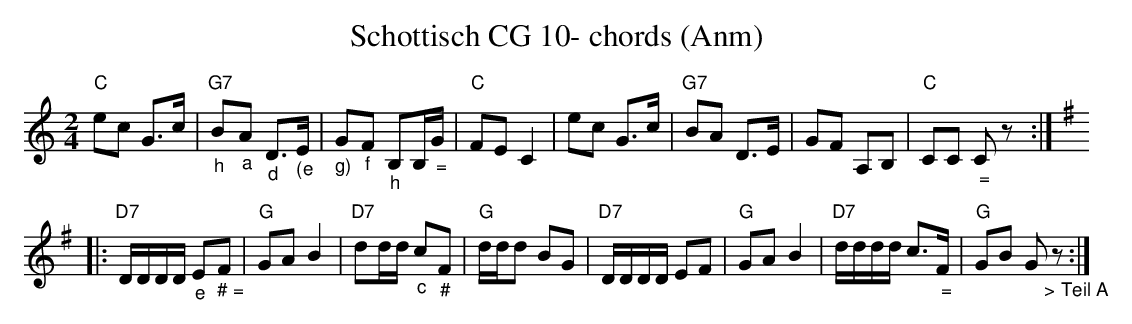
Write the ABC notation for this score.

X:1
T:Schottisch CG 10- chords (Anm)
M:2/4
L:1/16
K:Cmaj%%MIDI gchordon
"C"e2c2 G3c | "G7""_h"B2"_a"A2 "_d"D3"_(e"E | "_g)"G2"_f"F2 "_h"B,2B,"_ ="G | "C"F2E2C4 | e2c2 G3c | "G7"B2A2 D3E | G2F2 A,2B,2 | "C"C2C2 "_ ="C2z2 :: [K:Gmaj]
"D7"DDDD "_e"E2"_ # ="F2 | "G"G2A2B4 | "D7"d2dd "_c"c2"_#"F2 | "G"ddd2 B2G2 | "D7"DDDD E2F2 | "G"G2A2B4 | "D7"dddd c3"_ ="F | "G"G2B2 G2"_> Teil A"z2 :|
